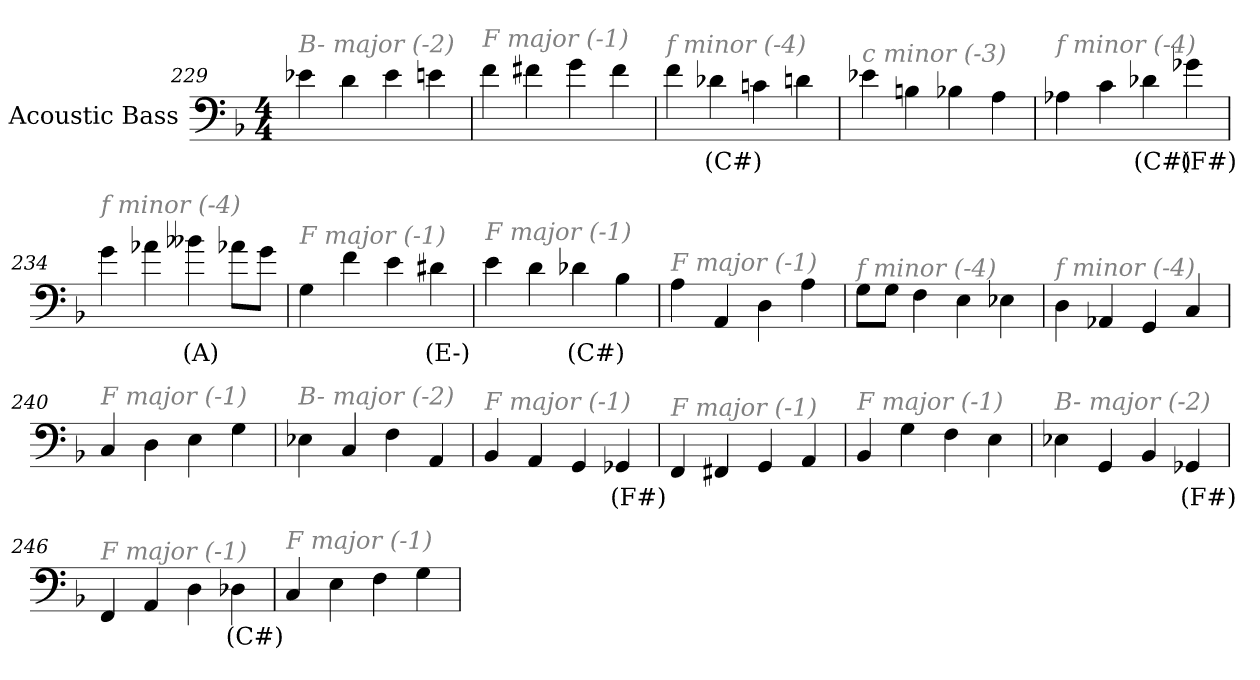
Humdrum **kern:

**kern	**text
*part1	*part1
*staff1	*staff1
*I"Acoustic Bass	*
*clefF4	*
*ITrd7c12	*
*k[b-]	*
*F:	*
*M4/4	*
=229	=229
!LO:TX:i:color=#808080:t=B- major (-2)	!
4E-X	.
4D	.
4E-	.
4En	.
=230	=230
!LO:TX:i:color=#808080:t=F major (-1)	!
4F	.
4F#X	.
4G	.
4F#	.
=231	=231
!LO:TX:i:color=#808080:t=f minor (-4)	!
4F	.
4D-Xi	(C#)
4Cn	.
4D	.
=232	=232
!LO:TX:i:color=#808080:t=c minor (-3)	!
4E-X	.
4BBn	.
4BB-X	.
4AA	.
=233	=233
!LO:TX:i:color=#808080:t=f minor (-4)	!
4AA-X	.
4C	.
4D-Xi	(C#)
4G-Xi	(F#)
=234	=234
!LO:TX:i:color=#808080:t=f minor (-4)	!
4G	.
4A-X	.
4B--Xj	(A)
8A-XL	.
8GJ	.
=235	=235
!LO:TX:i:color=#808080:t=F major (-1)	!
4GG	.
4F	.
4E	.
4D#Xj	(E-)
=236	=236
!LO:TX:i:color=#808080:t=F major (-1)	!
4E	.
4D	.
4D-Xi	(C#)
4BB-	.
=237	=237
!LO:TX:i:color=#808080:t=F major (-1)	!
4AA	.
4AAA	.
4DD	.
4AA	.
=238	=238
!LO:TX:i:color=#808080:t=f minor (-4)	!
8GGL	.
8GGJ	.
4FF	.
4EE	.
4EE-X	.
=239	=239
!LO:TX:i:color=#808080:t=f minor (-4)	!
4DD	.
4AAA-X	.
4GGG	.
4CC	.
=240	=240
!LO:TX:i:color=#808080:t=F major (-1)	!
4CC	.
4DD	.
4EE	.
4GG	.
=241	=241
!LO:TX:i:color=#808080:t=B- major (-2)	!
4EE-X	.
4CC	.
4FF	.
4AAA	.
=242	=242
!LO:TX:i:color=#808080:t=F major (-1)	!
4BBB-	.
4AAA	.
4GGG	.
4GGG-Xi	(F#)
=243	=243
!LO:TX:i:color=#808080:t=F major (-1)	!
4FFF	.
4FFF#X	.
4GGG	.
4AAA	.
=244	=244
!LO:TX:i:color=#808080:t=F major (-1)	!
4BBB-	.
4GG	.
4FF	.
4EE	.
=245	=245
!LO:TX:i:color=#808080:t=B- major (-2)	!
4EE-X	.
4GGG	.
4BBB-	.
4GGG-Xi	(F#)
=246	=246
!LO:TX:i:color=#808080:t=F major (-1)	!
4FFF	.
4AAA	.
4DD	.
4DD-Xi	(C#)
=247	=247
!LO:TX:i:color=#808080:t=F major (-1)	!
4CC	.
4EE	.
4FF	.
4GG	.
=	=
*-	*-
